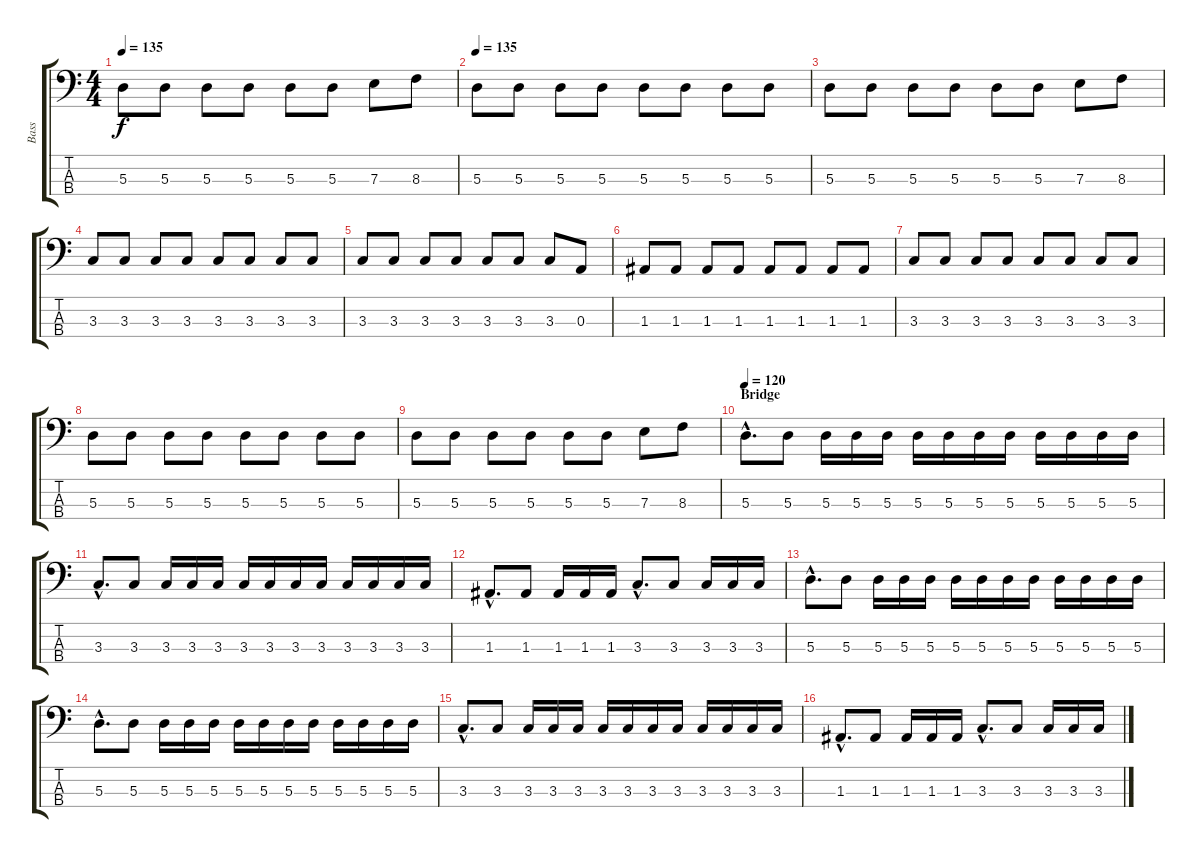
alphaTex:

\track ("Bass" "Bass") {instrument electricbasspick}
\staff {score tabs}
\tuning (G2 D2 A1 D1) {hide}
\ts (4 4)
\tempo 135
\clef f4
\ks c
5.3.8{dy f} 5.3.8 5.3.8 5.3.8 5.3.8 5.3.8 7.3.8 8.3.8 |
\tempo 135
5.3.8 5.3.8 5.3.8 5.3.8 5.3.8 5.3.8 5.3.8 5.3.8 |
5.3.8 5.3.8 5.3.8 5.3.8 5.3.8 5.3.8 7.3.8 8.3.8 |
3.3.8 3.3.8 3.3.8 3.3.8 3.3.8 3.3.8 3.3.8 3.3.8 |
3.3.8 3.3.8 3.3.8 3.3.8 3.3.8 3.3.8 3.3.8 0.3.8 |
1.3.8 1.3.8 1.3.8 1.3.8 1.3.8 1.3.8 1.3.8 1.3.8 |
3.3.8 3.3.8 3.3.8 3.3.8 3.3.8 3.3.8 3.3.8 3.3.8 |
5.3.8 5.3.8 5.3.8 5.3.8 5.3.8 5.3.8 5.3.8 5.3.8 |
5.3.8 5.3.8 5.3.8 5.3.8 5.3.8 5.3.8 7.3.8 8.3.8 |
\section ("" "Bridge")
\tempo 120
5.3{hac}.8{d} 5.3.8 5.3.16 5.3.16 5.3.16 5.3.16 5.3.16 5.3.16 5.3.16 5.3.16 5.3.16 5.3.16 5.3.16 |
3.3{hac}.8{d} 3.3.8 3.3.16 3.3.16 3.3.16 3.3.16 3.3.16 3.3.16 3.3.16 3.3.16 3.3.16 3.3.16 3.3.16 |
1.3{hac}.8{d} 1.3.8 1.3.16 1.3.16 1.3.16 3.3{hac}.8{d} 3.3.8 3.3.16 3.3.16 3.3.16 |
5.3{hac}.8{d} 5.3.8 5.3.16 5.3.16 5.3.16 5.3.16 5.3.16 5.3.16 5.3.16 5.3.16 5.3.16 5.3.16 5.3.16 |
5.3{hac}.8{d} 5.3.8 5.3.16 5.3.16 5.3.16 5.3.16 5.3.16 5.3.16 5.3.16 5.3.16 5.3.16 5.3.16 5.3.16 |
3.3{hac}.8{d} 3.3.8 3.3.16 3.3.16 3.3.16 3.3.16 3.3.16 3.3.16 3.3.16 3.3.16 3.3.16 3.3.16 3.3.16 |
1.3{hac}.8{d} 1.3.8 1.3.16 1.3.16 1.3.16 3.3{hac}.8{d} 3.3.8 3.3.16 3.3.16 3.3.16
